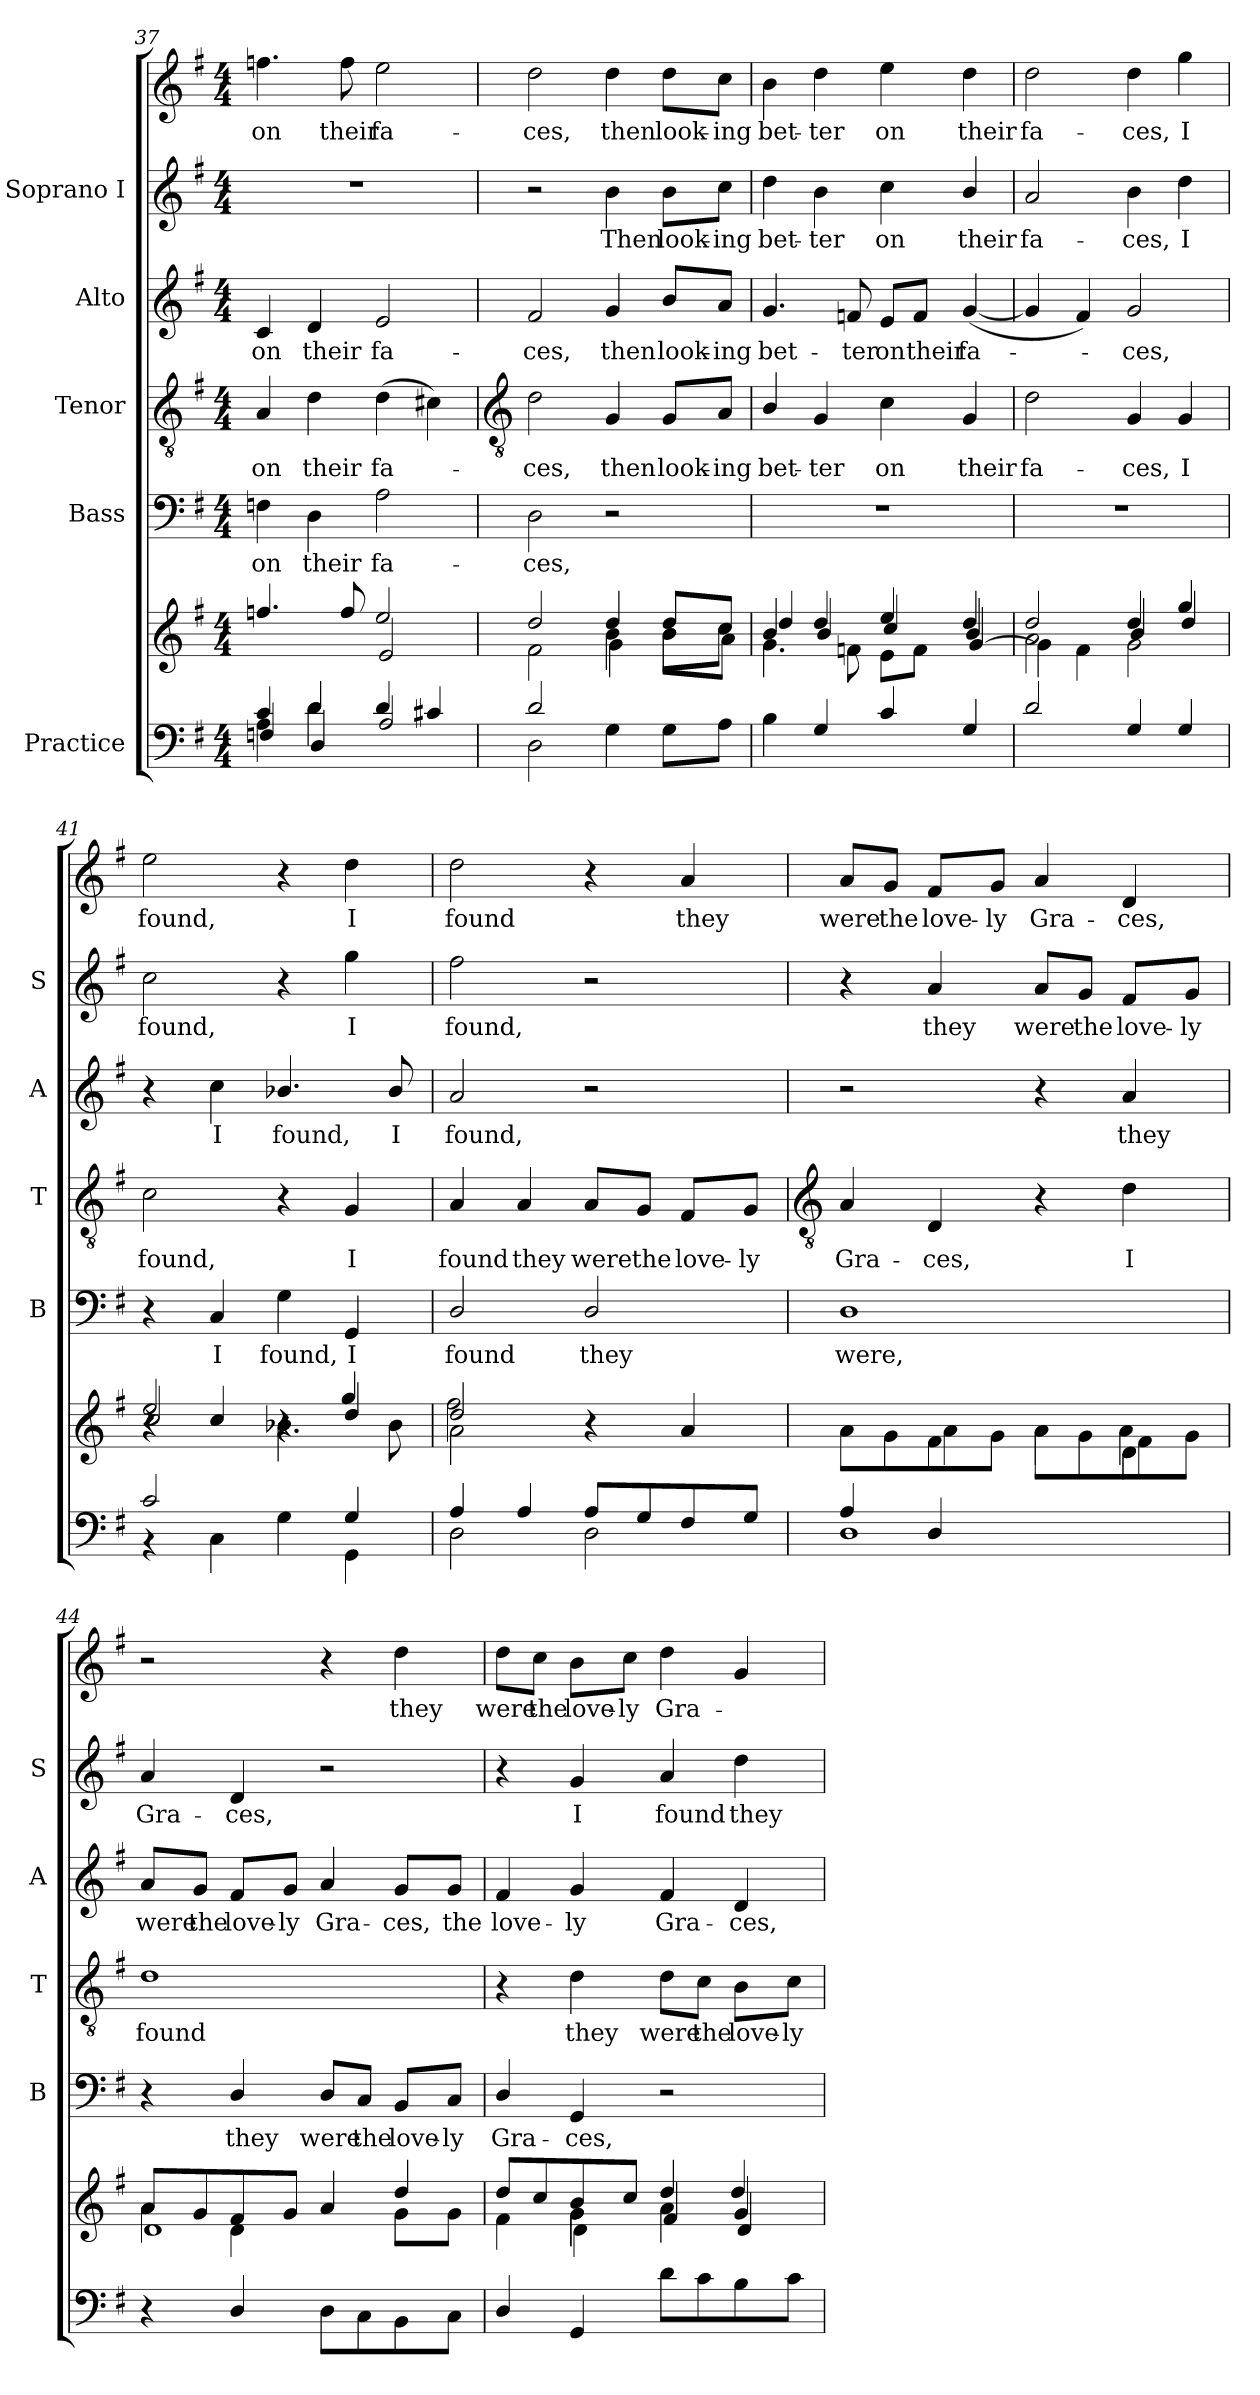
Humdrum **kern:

**kern	**kern	**kern	**text	**kern	**text	**kern	**text	**kern	**text	**kern	**text
*part5	*part5	*part4	*part4	*part3	*part3	*part2	*part2	*part1	*part1	*part1	*part1
*staff7	*staff6	*staff5	*staff5	*staff4	*staff4	*staff3	*staff3	*staff2	*staff2	*staff1	*staff1
*I"Practice	*	*I"Bass	*	*I"Tenor	*	*I"Alto	*	*I"Soprano I	*	*	*
*	*	*I'B	*	*I'T	*	*I'A	*	*I'S	*	*	*
*clefF4	*clefG2	*clefF4	*	*clefGv2	*	*clefG2	*	*clefG2	*	*clefG2	*
*k[f#]	*k[f#]	*k[f#]	*	*k[f#]	*	*k[f#]	*	*k[f#]	*	*k[f#]	*
*G:	*G:	*G:	*	*G:	*	*G:	*	*G:	*	*G:	*
*M4/4	*M4/4	*M4/4	*	*M4/4	*	*M4/4	*	*M4/4	*	*M4/4	*
=37	=37	=37	=37	=37	=37	=37	=37	=37	=37	=37	=37
*^	*^	*	*	*	*	*	*	*	*	*	*
*	*^	*	*^	*	*	*	*	*	*	*	*	*	*
!	!	!	!	!	!	!	!LO:LY:b	!	!LO:LY:b	!	!LO:LY:b	!	!	!	!LO:LY:b
4c	4A	4Fn	4.ffn	1ryy	2ryy	4Fn	on	4A	on	4c	on	1r	.	4.ffn	on
!	!	!	!	!	!	!	!LO:LY:b	!	!LO:LY:b	!	!LO:LY:b	!	!	!	!
4d	4d	4D	.	.	.	4D	their	4d	their	4d	their	.	.	.	.
!	!	!	!	!	!	!	!	!	!	!	!	!	!	!	!LO:LY:b
.	.	.	8ff	.	.	.	.	.	.	.	.	.	.	8ff	their
!	!	!	!	!	!	!	!LO:LY:b	!	!LO:LY:b	!	!LO:LY:b	!	!	!	!LO:LY:b
2ryy	4d/	2A	2ee/	.	2e	2A	fa-	(>4d	fa-	2e	fa-	.	.	2ee	fa-
.	4c#X/	.	.	.	.	.	.	4c#X)	.	.	.	.	.	.	.
*v	*v	*v	*	*	*	*	*	*	*	*	*	*	*	*	*
!!LO:LB:g=z
=38	=38	=38	=38	=38	=38	=38	=38	=38	=38	=38	=38	=38	=38
*	*	*	*	*	*	*clefGv2	*	*	*	*	*	*	*
*^	*	*	*	*	*	*	*	*	*	*	*	*	*
!	!	!	!	!	!	!LO:LY:b	!	!LO:LY:b	!	!LO:LY:b	!	!	!	!LO:LY:b
2d	2D	2dd	2ryy	2f#\	2D	-ces,	2d	ces,	2f#	-ces,	2r	.	2dd	-ces,
!	!	!	!	!	!	!	!	!LO:LY:b	!	!LO:LY:b	!	!LO:LY:b	!	!LO:LY:b
4G	2ryy	4dd	4b	4g\	2r	.	4G	then	4g	then	4b	Then	4dd	then
!	!	!	!	!	!	!	!	!LO:LY:b	!	!LO:LY:b	!	!LO:LY:b	!	!LO:LY:b
8GL	.	8ddL	8bL	8b\L	.	.	8G/L	look-	8b/L	look-	8b\L	look-	8dd\L	look-
!	!	!	!	!	!	!	!	!LO:LY:b	!	!LO:LY:b	!	!LO:LY:b	!	!LO:LY:b
8AJ	.	8ccJ	8ccJ	8a\J	.	.	8A/J	-ing	8a/J	-ing	8cc\J	-ing	8cc\J	-ing
=39	=39	=39	=39	=39	=39	=39	=39	=39	=39	=39	=39	=39	=39	=39
!	!	!	!	!	!	!	!	!LO:LY:b	!	!LO:LY:b	!	!LO:LY:b	!	!LO:LY:b
4B\	1ryy	4b/	4dd/	4.g\	1r	.	4B/	bet-	4.g	bet-	4dd	bet-	4b	bet-
!	!	!	!	!	!	!	!	!LO:LY:b	!	!	!	!LO:LY:b	!	!LO:LY:b
4G	.	4dd/	4b/	.	.	.	4G	-ter	.	.	4b	-ter	4dd	-ter
!	!	!	!	!	!	!	!	!	!	!LO:LY:b	!	!	!	!
.	.	.	.	8fn\	.	.	.	.	8fn	-ter	.	.	.	.
!	!	!	!	!	!	!	!	!LO:LY:b	!	!LO:LY:b	!	!LO:LY:b	!	!LO:LY:b
4c	.	4ee/	4cc/	8e\L	.	.	4c	on	8e/L	on	4cc	on	4ee	on
!	!	!	!	!	!	!	!	!	!	!LO:LY:b	!	!	!	!
.	.	.	.	8f\J	.	.	.	.	8f/J	their	.	.	.	.
!	!	!	!	!	!	!	!	!LO:LY:b	!	!LO:LY:b	!	!LO:LY:b	!	!LO:LY:b
4G	.	4dd/	4b/	[4g	.	.	4G	their	(<[4g	fa-	4b/	their	4dd	their
=40	=40	=40	=40	=40	=40	=40	=40	=40	=40	=40	=40	=40	=40	=40
!	!	!	!	!	!	!	!	!LO:LY:b	!	!	!	!LO:LY:b	!	!LO:LY:b
2d	1ryy	2dd/	2a	4g\]	1r	.	2d	fa-	4g]	.	2a	fa-	2dd	fa-
.	.	.	.	4f#\	.	.	.	.	4f#)	.	.	.	.	.
!	!	!	!	!	!	!	!	!LO:LY:b	!	!LO:LY:b	!	!LO:LY:b	!	!LO:LY:b
4G	.	4dd/	4b/	2g\	.	.	4G	-ces,	2g	ces,	4b	-ces,	4dd	-ces,
!	!	!	!	!	!	!	!	!LO:LY:b	!	!	!	!LO:LY:b	!	!LO:LY:b
4G	.	4gg/	4dd/	.	.	.	4G	I	.	.	4dd	I	4gg	I
=41	=41	=41	=41	=41	=41	=41	=41	=41	=41	=41	=41	=41	=41	=41
!	!	!	!	!	!	!	!	!LO:LY:b	!	!	!	!LO:LY:b	!	!LO:LY:b
2c/	4r	2ee/	2cc/	4r	4r	.	2c	found,	4r	.	2cc	found,	2ee	found,
!	!	!	!	!	!	!LO:LY:b	!	!	!	!LO:LY:b	!	!	!	!
.	4C\	.	.	4cc	4C	I	.	.	4cc	I	.	.	.	.
!	!	!	!	!	!	!LO:LY:b	!	!	!	!LO:LY:b	!	!	!	!
4ryy	4G	4r	4r	4.b-X\	4G	found,	4r	.	4.b-X/	found,	4r	.	4r	.
!	!	!	!	!	!	!LO:LY:b	!	!LO:LY:b	!	!	!	!LO:LY:b	!	!LO:LY:b
4G	4GG\	4dd/	4gg/	.	4GG	I	4G	I	.	.	4gg	I	4dd	I
!	!	!	!	!	!	!	!	!	!	!LO:LY:b	!	!	!	!
.	.	.	.	8b-\	.	.	.	.	8b-/	I	.	.	.	.
=42	=42	=42	=42	=42	=42	=42	=42	=42	=42	=42	=42	=42	=42	=42
!	!	!	!	!	!	!LO:LY:b	!	!LO:LY:b	!	!LO:LY:b	!	!LO:LY:b	!	!LO:LY:b
4A/	2D\	2dd	2ff#	2a\	2D/	found	4A	found	2a	found,	2ff#	found,	2dd	found
!	!	!	!	!	!	!	!	!LO:LY:b	!	!	!	!	!	!
4A/	.	.	.	.	.	.	4A	they	.	.	.	.	.	.
!	!	!	!	!	!	!LO:LY:b	!	!LO:LY:b	!	!	!	!	!	!
8A/L	2D\	4r	2ryy	2ryy	2D/	they	8A/L	were	2r	.	2r	.	4r	.
!	!	!	!	!	!	!	!	!LO:LY:b	!	!	!	!	!	!
8G/	.	.	.	.	.	.	8G/J	the	.	.	.	.	.	.
!	!	!	!	!	!	!	!	!LO:LY:b	!	!	!	!	!	!LO:LY:b
8F#/	.	4a	.	.	.	.	8F#/L	love-	.	.	.	.	4a	they
!	!	!	!	!	!	!	!	!LO:LY:b	!	!	!	!	!	!
8G/J	.	.	.	.	.	.	8G/J	-ly	.	.	.	.	.	.
*	*	*v	*v	*v	*	*	*	*	*	*	*	*	*	*
!!LO:LB:g=z
=43	=43	=43	=43	=43	=43	=43	=43	=43	=43	=43	=43	=43
*	*	*	*	*	*clefGv2	*	*	*	*	*	*	*
*	*	*^	*	*	*	*	*	*	*	*	*	*
*	*	*	*^	*	*	*	*	*	*	*	*	*	*
*	*	*	*	*^	*	*	*	*	*	*	*	*	*	*
!	!	!	!	!	!	!	!LO:LY:b	!	!LO:LY:b	!	!	!	!	!	!LO:LY:b
4A/	1D	8a\L	4ryy	2ryy	2.ryy	1D	were,	4A	Gra-	2r	.	4r	.	8a/L	were
!	!	!	!	!	!	!	!	!	!	!	!	!	!	!	!LO:LY:b
.	.	8g\	.	.	.	.	.	.	.	.	.	.	.	8g/J	the
!	!	!	!	!	!	!	!	!	!LO:LY:b	!	!	!	!LO:LY:b	!	!LO:LY:b
4D/	.	8f#\	4a	.	.	.	.	4D	-ces,	.	.	4a	they	8f#/L	love-
!	!	!	!	!	!	!	!	!	!	!	!	!	!	!	!LO:LY:b
.	.	8g\J	.	.	.	.	.	.	.	.	.	.	.	8g/J	-ly
!	!	!	!	!	!	!	!	!	!	!	!	!	!LO:LY:b	!	!LO:LY:b
4ryy	.	4a\	8aL	4ryy	.	.	.	4r	.	4r	.	8a/L	were	4a	Gra-
!	!	!	!	!	!	!	!	!	!	!	!	!	!LO:LY:b	!	!
.	.	.	8g	.	.	.	.	.	.	.	.	8g/J	the	.	.
!	!	!	!	!	!	!	!	!	!LO:LY:b	!	!LO:LY:b	!	!LO:LY:b	!	!LO:LY:b
4ryy	.	4d\	8f#	4a\	4d\	.	.	4d	I	4a	they	8f#/L	love-	4d	-ces,
!	!	!	!	!	!	!	!	!	!	!	!	!	!LO:LY:b	!	!
.	.	.	8gJ	.	.	.	.	.	.	.	.	8g/J	-ly	.	.
*v	*v	*	*	*	*	*	*	*	*	*	*	*	*	*	*
=44	=44	=44	=44	=44	=44	=44	=44	=44	=44	=44	=44	=44	=44	=44
!	!	!	!	!	!	!	!	!LO:LY:b	!	!LO:LY:b	!	!LO:LY:b	!	!
4r	2ryy	4a\	8aL	1d	4r	.	1d	found	8a/L	were	4a	Gra-	2r	.
!	!	!	!	!	!	!	!	!	!	!LO:LY:b	!	!	!	!
.	.	.	8g	.	.	.	.	.	8g/J	the	.	.	.	.
!	!	!	!	!	!	!LO:LY:b	!	!	!	!LO:LY:b	!	!LO:LY:b	!	!
4D/	.	4d\	8f#	.	4D/	they	.	.	8f#/L	love-	4d	-ces,	.	.
!	!	!	!	!	!	!	!	!	!	!LO:LY:b	!	!	!	!
.	.	.	8gJ	.	.	.	.	.	8g/J	-ly	.	.	.	.
!	!	!	!	!	!	!LO:LY:b	!	!	!	!LO:LY:b	!	!	!	!
8D/L	4ryy	2ryy	4a	.	8D/L	were	.	.	4a	Gra-	2r	.	4r	.
!	!	!	!	!	!	!LO:LY:b	!	!	!	!	!	!	!	!
8C\	.	.	.	.	8C/J	the	.	.	.	.	.	.	.	.
!	!	!	!	!	!	!LO:LY:b	!	!	!	!LO:LY:b	!	!	!	!LO:LY:b
8BB\	4dd/	.	8g\L	.	8BB/L	love-	.	.	8g/L	-ces,	.	.	4dd	they
!	!	!	!	!	!	!LO:LY:b	!	!	!	!LO:LY:b	!	!	!	!
8C\J	.	.	8g\J	.	8C/J	-ly	.	.	8g/J	the	.	.	.	.
=45	=45	=45	=45	=45	=45	=45	=45	=45	=45	=45	=45	=45	=45	=45
*^	*	*	*	*	*	*	*	*	*	*	*	*	*	*
!	!	!	!	!	!	!	!LO:LY:b	!	!	!	!LO:LY:b	!	!	!	!LO:LY:b
4ryy	4D/	8dd/L	4ryy	4f#\	4ryy	4D/	Gra-	4r	.	4f#	love-	4r	.	8dd\L	were
!	!	!	!	!	!	!	!	!	!	!	!	!	!	!	!LO:LY:b
.	.	8cc/	.	.	.	.	.	.	.	.	.	.	.	8cc\J	the
!	!	!	!	!	!	!	!LO:LY:b	!	!LO:LY:b	!	!LO:LY:b	!	!LO:LY:b	!	!LO:LY:b
4ryy	4GG	8b/	4g\	4g\	4d\	4GG	-ces,	4d	they	4g	-ly	4g	I	8b\L	love-
!	!	!	!	!	!	!	!	!	!	!	!	!	!	!	!LO:LY:b
.	.	8cc/J	.	.	.	.	.	.	.	.	.	.	.	8cc\J	-ly
!	!	!	!	!	!	!	!	!	!LO:LY:b	!	!LO:LY:b	!	!LO:LY:b	!	!LO:LY:b
8d\L	2ryy	4dd/	4a	4f#	2ryy	2r	.	8d\L	were	4f#	Gra-	4a	found	4dd	Gra-
!	!	!	!	!	!	!	!	!	!LO:LY:b	!	!	!	!	!	!
8c\	.	.	.	.	.	.	.	8c\J	the	.	.	.	.	.	.
!	!	!	!	!	!	!	!	!	!LO:LY:b	!	!LO:LY:b	!	!LO:LY:b	!	!
8B\	.	4g	4dd/	4d	.	.	.	8B\L	love-	4d	-ces,	4dd	they	4g	.
!	!	!	!	!	!	!	!	!	!LO:LY:b	!	!	!	!	!	!
8c\J	.	.	.	.	.	.	.	8c\J	-ly	.	.	.	.	.	.
*v	*v	*	*	*	*	*	*	*	*	*	*	*	*	*	*
*	*v	*v	*v	*v	*	*	*	*	*	*	*	*	*	*
=	=	=	=	=	=	=	=	=	=	=	=
*-	*-	*-	*-	*-	*-	*-	*-	*-	*-	*-	*-
